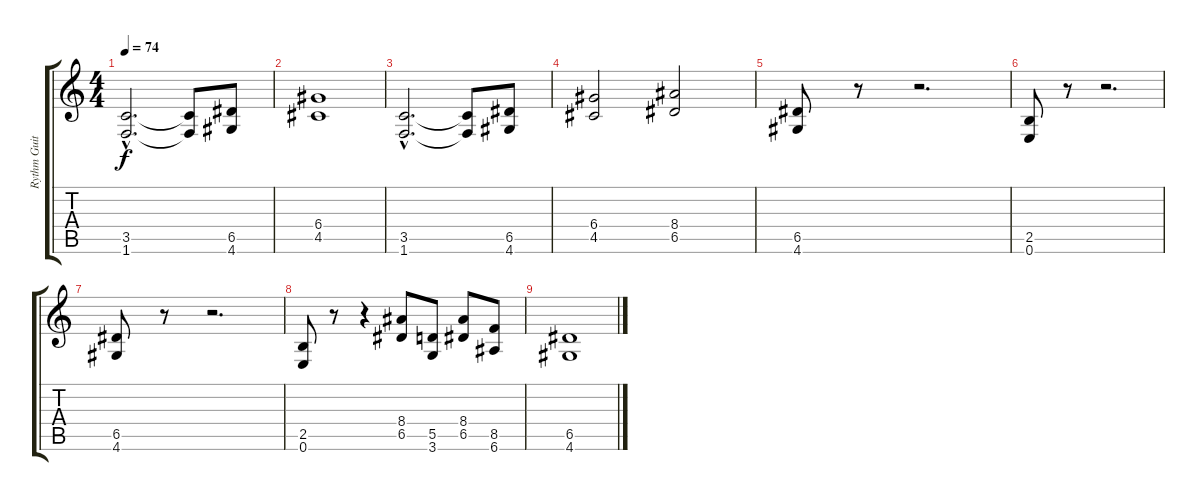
\track ("Rythm Guitar" "Rythm Guit") {instrument distortionguitar}
\staff {score tabs}
\tuning (E4 B3 G3 D3 A2 E2) {hide}
\ts (4 4)
\tempo 74
\clef g2
\ks c
(3.5{hac} 1.6{hac}).2{d dy f} (3.5{t} 1.6{t}).8 (6.5 4.6).8 |
(6.4 4.5).1 |
(3.5{hac} 1.6{hac}).2{d} (3.5{t} 1.6{t}).8 (6.5 4.6).8 |
(6.4 4.5).2 (8.4 6.5).2 |
(6.5 4.6).8 r.8 r.2{d} |
(2.5 0.6).8 r.8 r.2{d} |
(6.5 4.6).8 r.8 r.2{d} |
(2.5 0.6).8 r.8 r.4 (8.4 6.5).8 (5.5 3.6).8 (8.4 6.5).8 (8.5 6.6).8 |
(6.5 4.6).1
